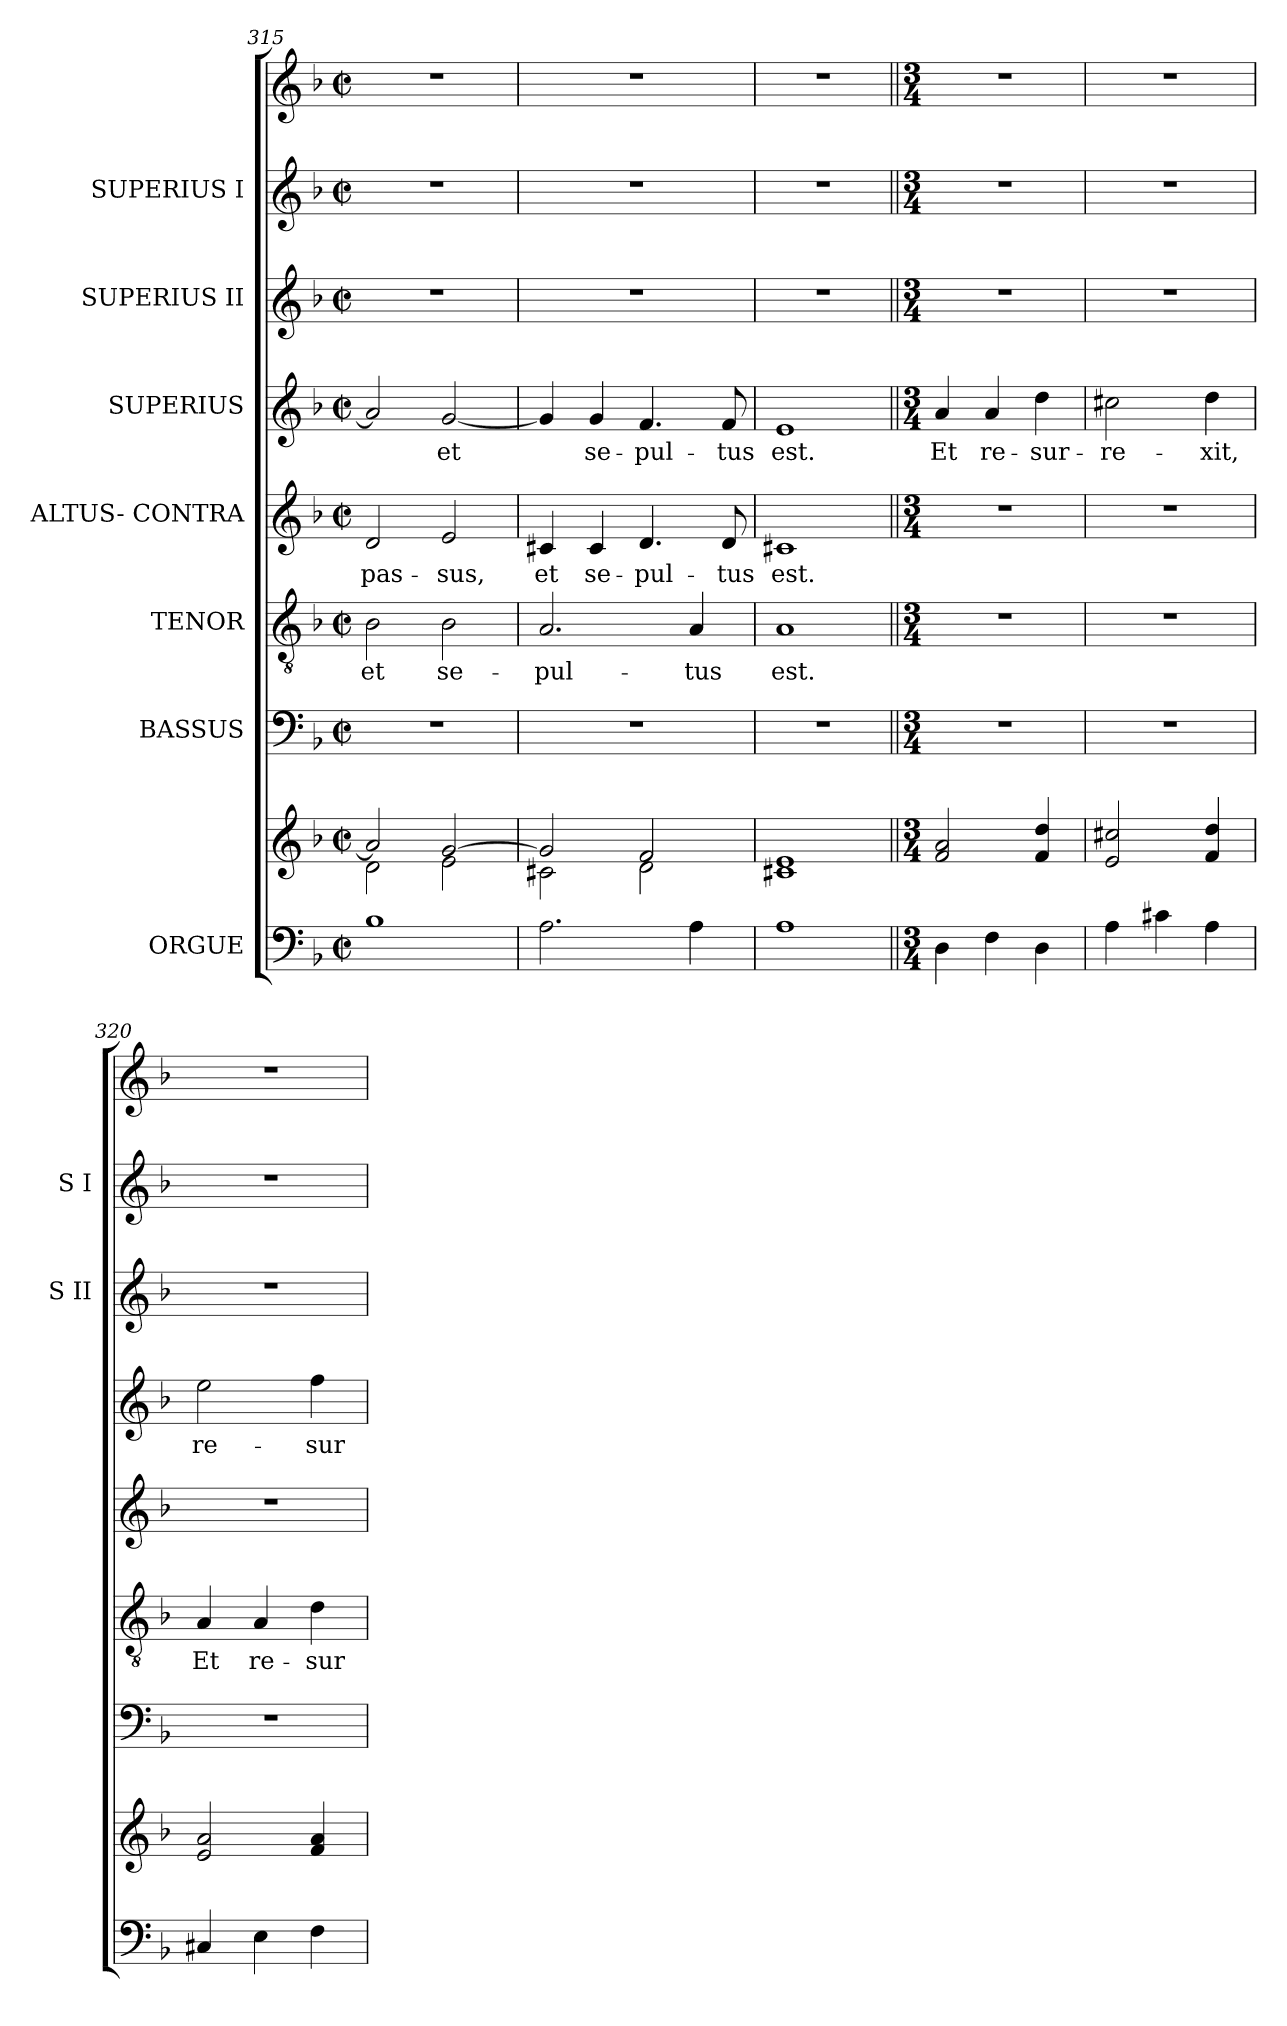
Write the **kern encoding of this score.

**kern	**kern	**kern	**kern	**text	**kern	**text	**kern	**text	**kern	**kern	**kern
*part8	*part8	*part7	*part6	*part6	*part5	*part5	*part4	*part4	*part3	*part2	*part1
*staff9	*staff8	*staff7	*staff6	*staff6	*staff5	*staff5	*staff4	*staff4	*staff3	*staff2	*staff1
*I"ORGUE	*	*I"BASSUS	*I"TENOR	*	*I"ALTUS- CONTRA	*	*I"SUPERIUS	*	*I"SUPERIUS II	*I"SUPERIUS I	*
*	*	*	*	*	*	*	*	*	*I'S II	*I'S I	*
!!LO:LB:g=z
*clefF4	*clefG2	*clefF4	*clefGv2	*	*clefG2	*	*clefG2	*	*clefG2	*clefG2	*clefG2
*k[b-]	*k[b-]	*k[b-]	*k[b-]	*	*k[b-]	*	*k[b-]	*	*k[b-]	*k[b-]	*k[b-]
*d:	*d:	*d:	*d:	*	*d:	*	*d:	*	*d:	*d:	*d:
*M2/2	*M2/2	*M2/2	*M2/2	*	*M2/2	*	*M2/2	*	*M2/2	*M2/2	*M2/2
*met(c|)	*met(c|)	*met(c|)	*met(c|)	*	*met(c|)	*	*met(c|)	*	*met(c|)	*met(c|)	*met(c|)
=315	=315	=315	=315	=315	=315	=315	=315	=315	=315	=315	=315
*	*^	*	*	*	*	*	*	*	*	*	*
!	!	!	!	!	!LO:LY:b	!	!LO:LY:b	!	!	!	!	!
1B-	2a/]	2d\	1r	2B-\	et	2d/	pas-	2a/]	.	1r	1r	1r
!	!	!	!	!	!LO:LY:b	!	!LO:LY:b	!	!LO:LY:b	!	!	!
.	[>2g/	2e\	.	2B-\	se-	2e/	-sus,	[2g/	et	.	.	.
=316	=316	=316	=316	=316	=316	=316	=316	=316	=316	=316	=316	=316
!	!	!	!	!	!LO:LY:b	!	!LO:LY:b	!	!	!	!	!
2.A\	2g/]	2c#X\	1r	2.A/	-pul-	4c#X/	et	4g/]	.	1r	1r	1r
!	!	!	!	!	!	!	!LO:LY:b	!	!LO:LY:b	!	!	!
.	.	.	.	.	.	4c#/	se-	4g/	se-	.	.	.
!	!	!	!	!	!	!	!LO:LY:b	!	!LO:LY:b	!	!	!
.	2f/	2d\	.	.	.	4.d/	-pul-	4.f/	-pul-	.	.	.
!	!	!	!	!	!LO:LY:b	!	!	!	!	!	!	!
4A\	.	.	.	4A/	-tus	.	.	.	.	.	.	.
!	!	!	!	!	!	!	!LO:LY:b	!	!LO:LY:b	!	!	!
.	.	.	.	.	.	8d/	-tus	8f/	-tus	.	.	.
=317	=317	=317	=317	=317	=317	=317	=317	=317	=317	=317	=317	=317
!	!	!	!	!	!LO:LY:b	!	!LO:LY:b	!	!LO:LY:b	!	!	!
1A	1e	1c#X	1r	1A	est.	1c#X	est.	1e	est.	1r	1r	1r
*	*v	*v	*	*	*	*	*	*	*	*	*	*
=318||	=318||	=318||	=318||	=318||	=318||	=318||	=318||	=318||	=318||	=318||	=318||
*M3/4	*M3/4	*M3/4	*M3/4	*	*M3/4	*	*M3/4	*	*M3/4	*M3/4	*M3/4
*	*^	*	*	*	*	*	*	*	*	*	*
!	!	!	!	!	!	!	!	!	!LO:LY:b	!	!	!
*	*v	*v	*	*	*	*	*	*	*	*	*	*
4D\	2f/ 2a/	2.r	2.r	.	2.r	.	4a/	Et	2.r	2.r	2.r
!	!	!	!	!	!	!	!	!LO:LY:b	!	!	!
4F\	.	.	.	.	.	.	4a/	re-	.	.	.
!	!	!	!	!	!	!	!	!LO:LY:b	!	!	!
4D\	4f/ 4dd/	.	.	.	.	.	4dd\	-sur-	.	.	.
=319	=319	=319	=319	=319	=319	=319	=319	=319	=319	=319	=319
!	!	!	!	!	!	!	!	!LO:LY:b	!	!	!
4A\	2e/ 2cc#X/	2.r	2.r	.	2.r	.	2cc#X\	-re-	2.r	2.r	2.r
4c#X\	.	.	.	.	.	.	.	.	.	.	.
!	!	!	!	!	!	!	!	!LO:LY:b	!	!	!
4A\	4f/ 4dd/	.	.	.	.	.	4dd\	-xit,	.	.	.
!!LO:PB:g=z
=320	=320	=320	=320	=320	=320	=320	=320	=320	=320	=320	=320
!	!	!	!	!LO:LY:b	!	!	!	!LO:LY:b	!	!	!
4C#X/	2e/ 2a/	2.r	4A/	Et	2.r	.	2ee\	re-	2.r	2.r	2.r
!	!	!	!	!LO:LY:b	!	!	!	!	!	!	!
4E\	.	.	4A/	re-	.	.	.	.	.	.	.
!	!	!	!	!LO:LY:b	!	!	!	!LO:LY:b	!	!	!
4F\	4f/ 4a/	.	4d\	-sur-	.	.	4ff\	-sur-	.	.	.
=	=	=	=	=	=	=	=	=	=	=	=
*-	*-	*-	*-	*-	*-	*-	*-	*-	*-	*-	*-
